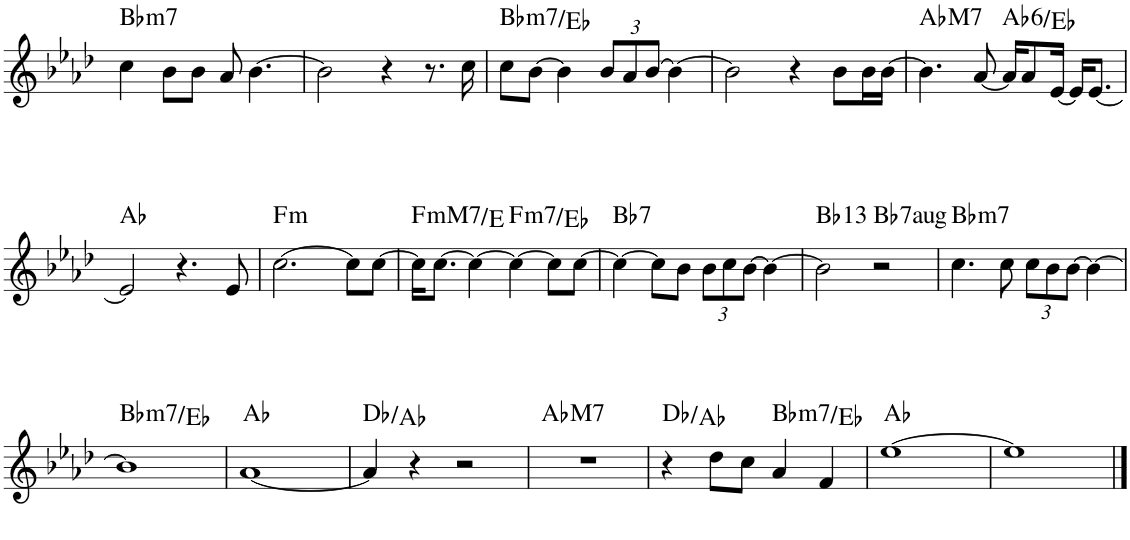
**kern	**harte
*part1	*part1
*staff1	*
*I"Piano	*
*I'Pno.	*
!!LO:PB:g=z
*clefG2	*
*k[b-e-a-d-]	*
*M4/4	*
=53	=53
!	!LO:H:kt=m7
4cc\	Bb:min7
8b-\L	.
8b-\J	.
8a-/	.
[4.b-\	.
=54	=54
2b-\]	.
4r	.
8.r	.
16cc\	.
=55	=55
!	!LO:H:kt=m7
8cc\L	Bb:min7/4
[8b-\J	.
4b-\]	.
*Xbrackettup	*
12b-/L	.
12a-/	.
[12b-/J	.
4b-\_	.
=56	=56
2b-\]	.
4r	.
8b-\L	.
16b-\L	.
[16b-\JJ	.
=57	=57
!	!LO:H:kt=M7
4.b-\]	Ab:maj7
[8a-/	.
!	!LO:H:kt=6
16a-/KL]	Ab:maj6/5
8a-/	.
[16e-/Jk	.
16e-/KL]	.
[8.e-/J	.
!!LO:LB:g=z
=58	=58
2e-/]	Ab:maj
4.r	.
8e-/	.
=59	=59
!	!LO:H:kt=m
[2.cc\	F:min
8cc\L]	.
[8cc\J	.
=60	=60
!	!LO:H:kt=mM7
16cc\KL]	F:minmaj7/7
[8.cc\J	.
4cc\_	.
!	!LO:H:kt=m7
4cc\_	F:min7/b7
8cc\L]	.
[8cc\J	.
=61	=61
!	!LO:H:kt=7
4cc\_	Bb:7
8cc\L]	.
8b-\J	.
12b-\L	.
12cc\	.
[12b-\J	.
4b-\_	.
=62	=62
!	!LO:H:kt=13
2b-\]	Bb:9(11,13)
!	!LO:H:kt=7aug
2r	Bb:aug(b7)
=63	=63
!	!LO:H:kt=m7
4.cc\	Bb:min7
8cc\	.
12cc\L	.
12b-\	.
[12b-\J	.
4b-\_	.
!!LO:LB:g=z
=64	=64
!	!LO:H:kt=m7
1b-]	Bb:min7/4
=65	=65
[1a-	Ab:maj
=66	=66
4a-/]	Db:maj/5
4r	.
2r	.
=67	=67
!	!LO:H:kt=M7
1r	Ab:maj7
=68	=68
4r	Db:maj/5
8dd-\L	.
8cc\J	.
!	!LO:H:kt=m7
4a-/	Bb:min7/4
4f/	.
=69	=69
[1ee-	Ab:maj
=70	=70
1ee-]	.
==	==
*-	*-
